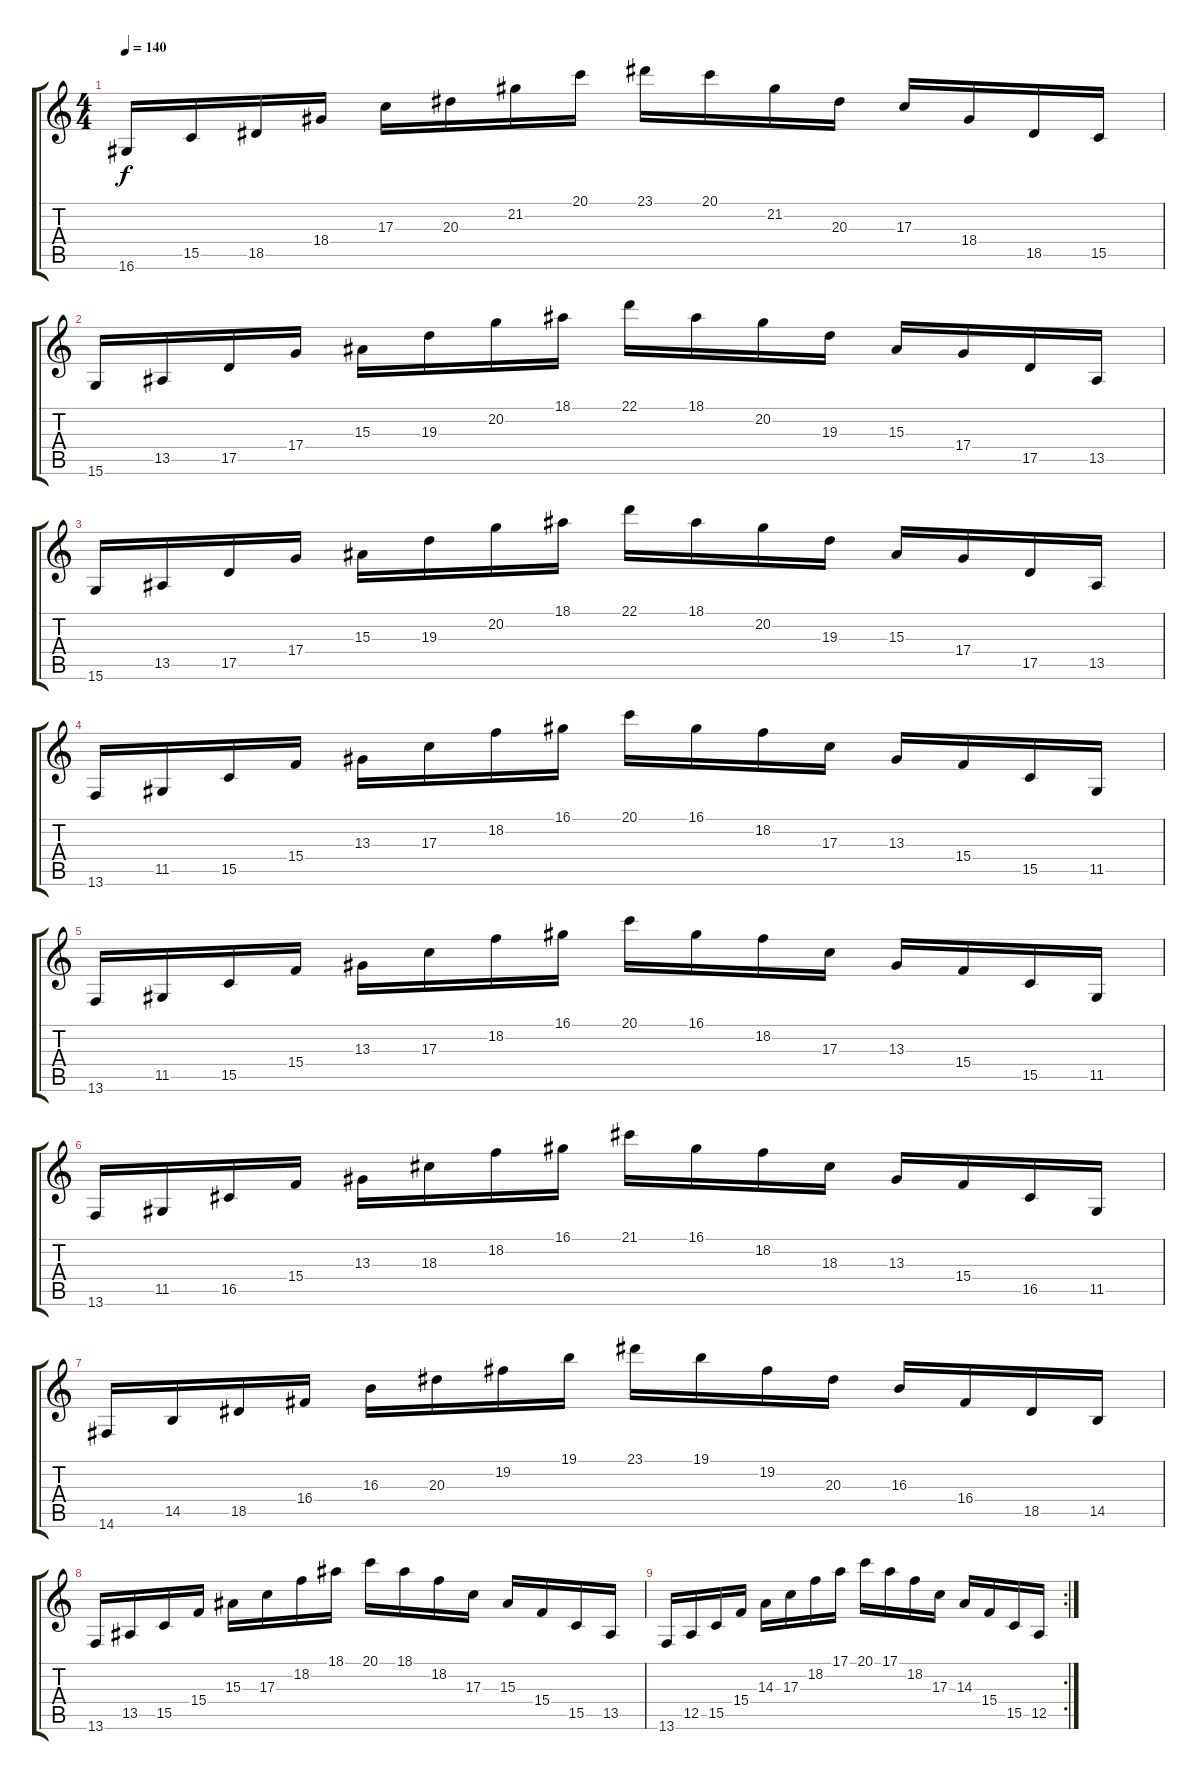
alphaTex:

\track "" {instrument orchestralharp}
\staff {score tabs}
\tuning (E4 B3 G3 D3 A2 E2) {hide}
\ts (4 4)
\tempo 140
\clef g2
\ks c
16.6.16{dy f} 15.5.16 18.5.16 18.4.16 17.3.16 20.3.16 21.2.16 20.1.16 23.1.16 20.1.16 21.2.16 20.3.16 17.3.16 18.4.16 18.5.16 15.5.16 |
15.6.16 13.5.16 17.5.16 17.4.16 15.3.16 19.3.16 20.2.16 18.1.16 22.1.16 18.1.16 20.2.16 19.3.16 15.3.16 17.4.16 17.5.16 13.5.16 |
15.6.16 13.5.16 17.5.16 17.4.16 15.3.16 19.3.16 20.2.16 18.1.16 22.1.16 18.1.16 20.2.16 19.3.16 15.3.16 17.4.16 17.5.16 13.5.16 |
13.6.16 11.5.16 15.5.16 15.4.16 13.3.16 17.3.16 18.2.16 16.1.16 20.1.16 16.1.16 18.2.16 17.3.16 13.3.16 15.4.16 15.5.16 11.5.16 |
13.6.16 11.5.16 15.5.16 15.4.16 13.3.16 17.3.16 18.2.16 16.1.16 20.1.16 16.1.16 18.2.16 17.3.16 13.3.16 15.4.16 15.5.16 11.5.16 |
13.6.16 11.5.16 16.5.16 15.4.16 13.3.16 18.3.16 18.2.16 16.1.16 21.1.16 16.1.16 18.2.16 18.3.16 13.3.16 15.4.16 16.5.16 11.5.16 |
14.6.16 14.5.16 18.5.16 16.4.16 16.3.16 20.3.16 19.2.16 19.1.16 23.1.16 19.1.16 19.2.16 20.3.16 16.3.16 16.4.16 18.5.16 14.5.16 |
13.6.16 13.5.16 15.5.16 15.4.16 15.3.16 17.3.16 18.2.16 18.1.16 20.1.16 18.1.16 18.2.16 17.3.16 15.3.16 15.4.16 15.5.16 13.5.16 |
\rc 2
13.6.16 12.5.16 15.5.16 15.4.16 14.3.16 17.3.16 18.2.16 17.1.16 20.1.16 17.1.16 18.2.16 17.3.16 14.3.16 15.4.16 15.5.16 12.5.16
